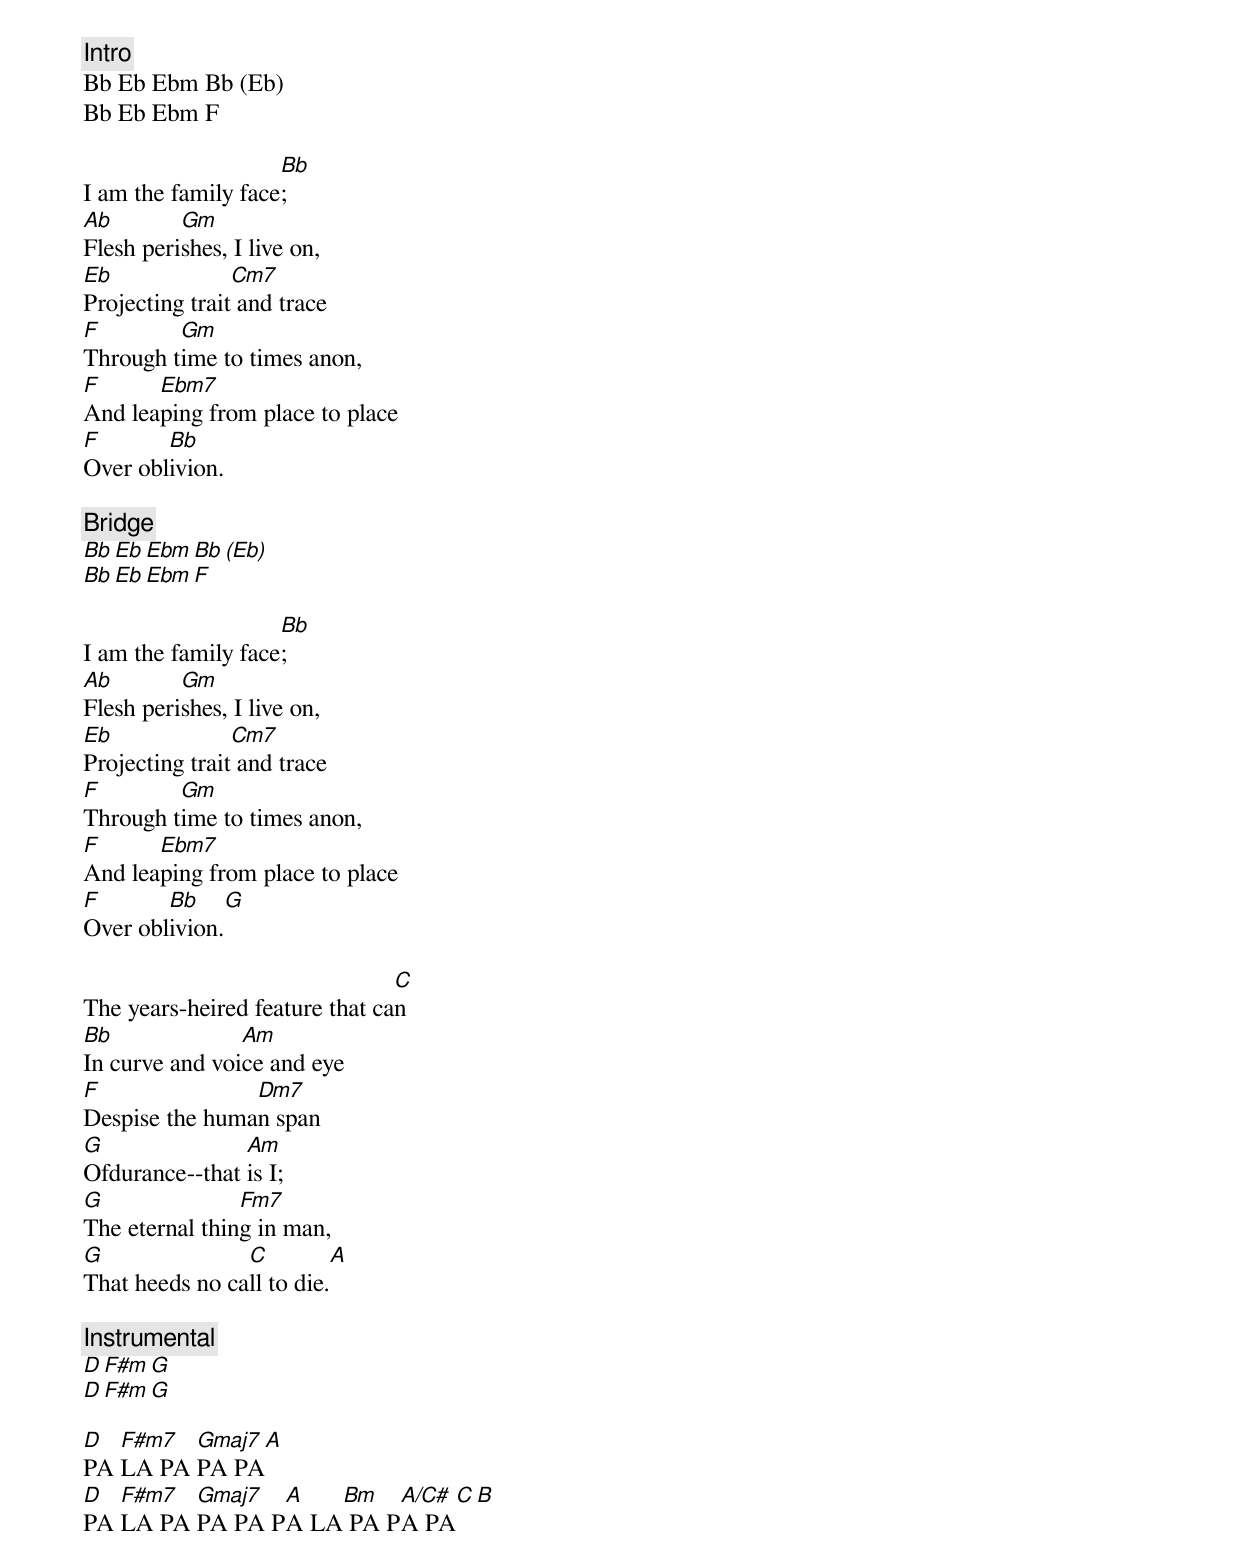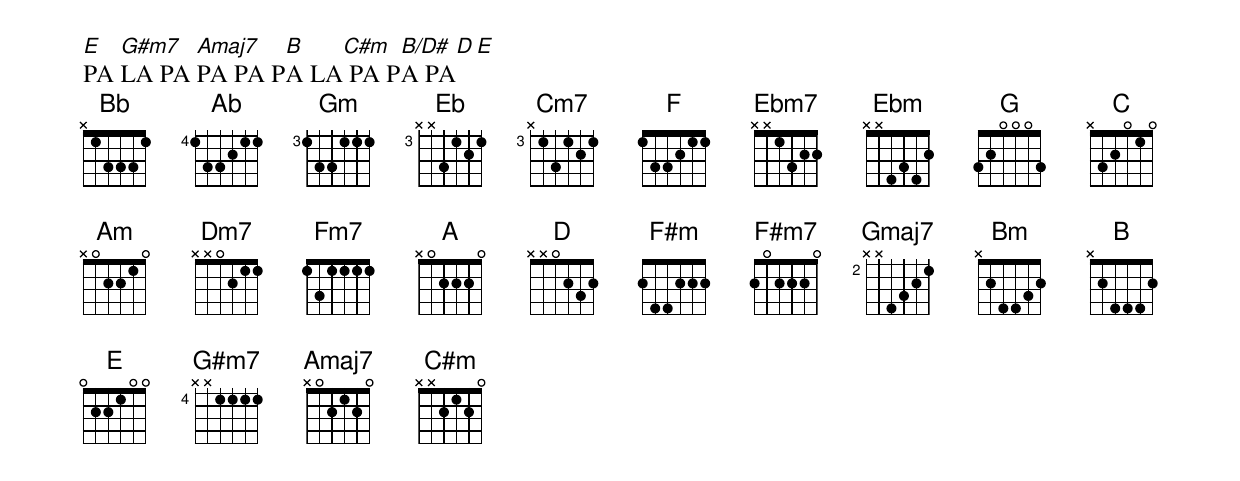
[Intro]
Bb Eb Ebm Bb (Eb)
Bb Eb Ebm F

                    Bb
I am the family face;
Ab        Gm
Flesh perishes, I live on,
Eb              Cm7
Projecting trait and trace
F        Gm
Through time to times anon,
F      Ebm7
And leaping from place to place
F	Bb
Over oblivion.

[Bridge]
Bb Eb Ebm Bb (Eb)
Bb Eb Ebm F

                    Bb
I am the family face;
Ab        Gm
Flesh perishes, I live on,
Eb              Cm7
Projecting trait and trace
F        Gm
Through time to times anon,
F      Ebm7
And leaping from place to place
F	Bb          G
Over oblivion.

				C
The years-heired feature that can
Bb		Am
In curve and voice and eye
F		Dm7
Despise the human span
G		Am
Ofdurance--that is I;
G		Fm7
The eternal thing in man,
G		C 		A
That heeds no call to die.

[Instrumental]
D  F#m  G
D  F#m  G

D  F#m7  Gmaj7  A
PA LA PA PA PA
D  F#m7  Gmaj7  A   Bm   A/C#  C  B
PA LA PA PA PA PA LA PA PA PA
E  G#m7  Amaj7  B   C#m  B/D#  D  E
PA LA PA PA PA PA LA PA PA PA
